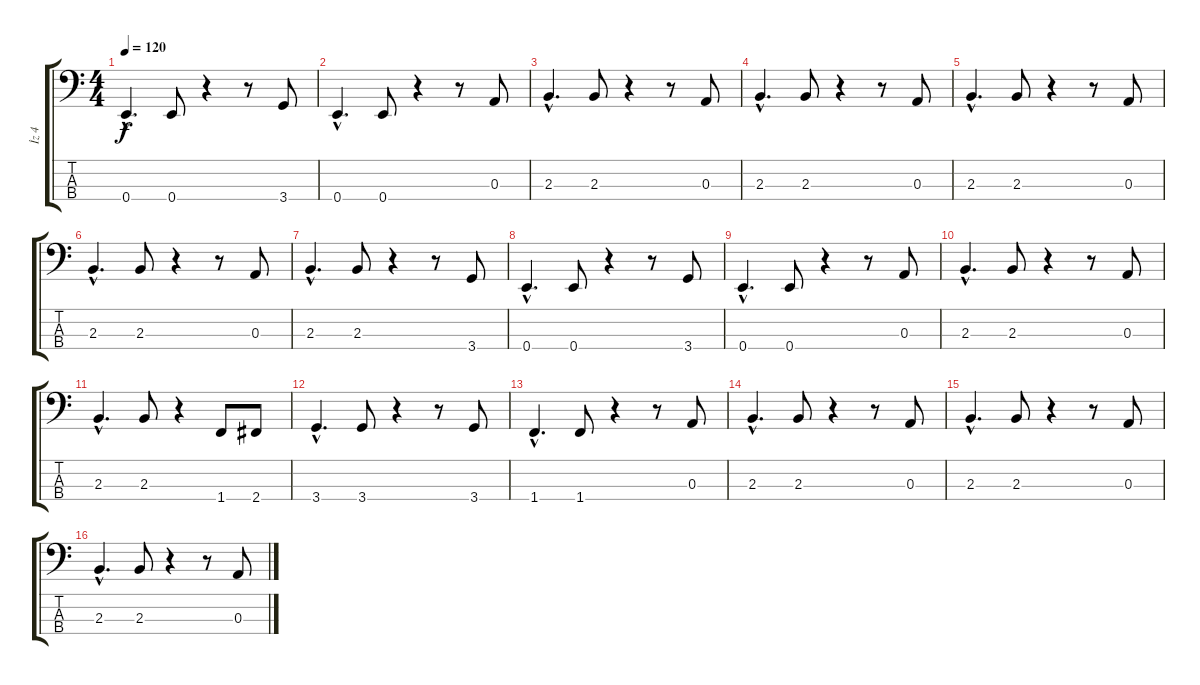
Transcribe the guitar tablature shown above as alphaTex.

\track ("İz 4" "İz 4") {instrument electricbassfinger}
\staff {score tabs}
\tuning (G2 D2 A1 E1) {hide}
\ts (4 4)
\tempo 120
\clef f4
\ks c
0.4{hac}.4{d dy f} 0.4.8 r.4 r.8 3.4.8 |
0.4{hac}.4{d} 0.4.8 r.4 r.8 0.3.8 |
2.3{hac}.4{d} 2.3.8 r.4 r.8 0.3.8 |
2.3{hac}.4{d} 2.3.8 r.4 r.8 0.3.8 |
2.3{hac}.4{d} 2.3.8 r.4 r.8 0.3.8 |
2.3{hac}.4{d} 2.3.8 r.4 r.8 0.3.8 |
2.3{hac}.4{d} 2.3.8 r.4 r.8 3.4.8 |
0.4{hac}.4{d} 0.4.8 r.4 r.8 3.4.8 |
0.4{hac}.4{d} 0.4.8 r.4 r.8 0.3.8 |
2.3{hac}.4{d} 2.3.8 r.4 r.8 0.3.8 |
2.3{hac}.4{d} 2.3.8 r.4 1.4.8 2.4.8 |
3.4{hac}.4{d} 3.4.8 r.4 r.8 3.4.8 |
1.4{hac}.4{d} 1.4.8 r.4 r.8 0.3.8 |
2.3{hac}.4{d} 2.3.8 r.4 r.8 0.3.8 |
2.3{hac}.4{d} 2.3.8 r.4 r.8 0.3.8 |
2.3{hac}.4{d} 2.3.8 r.4 r.8 0.3.8
